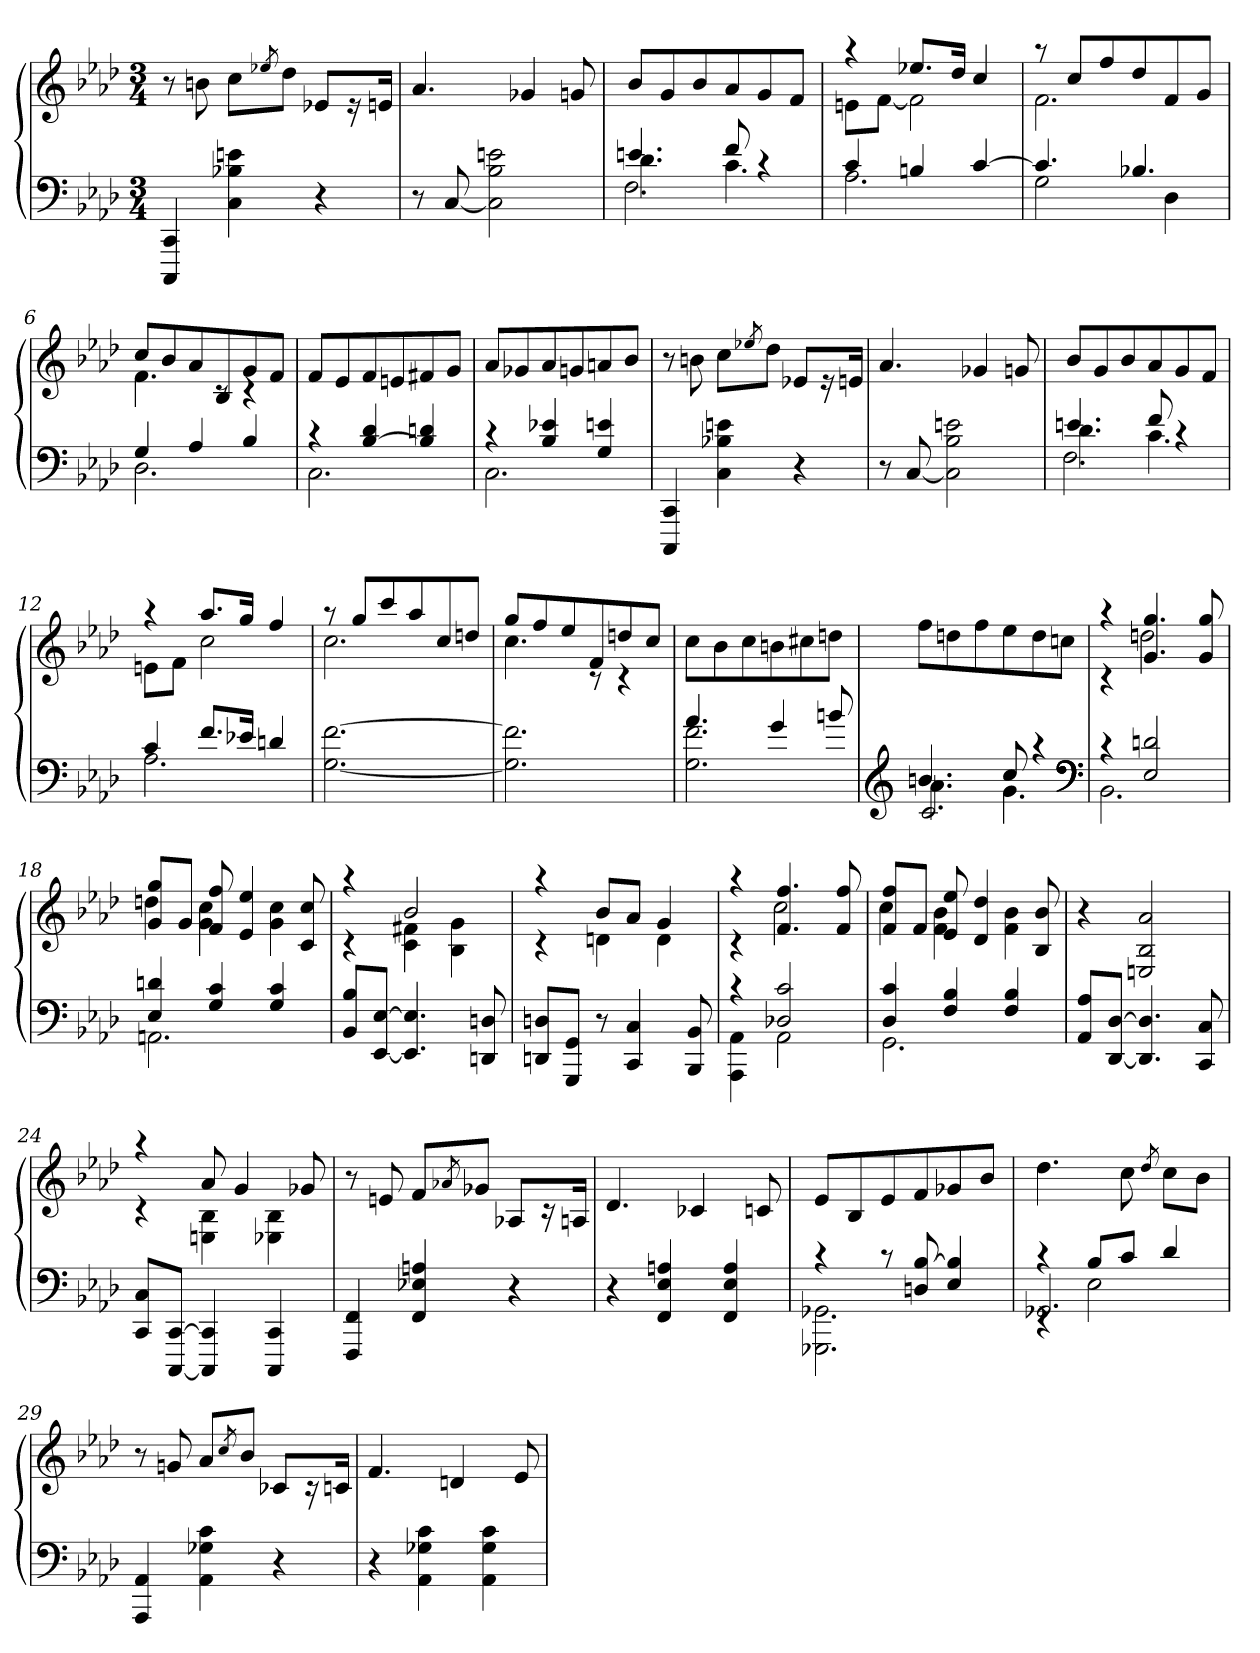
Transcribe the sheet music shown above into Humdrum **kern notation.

**kern	**kern
*part1	*part1
*staff2	*staff1
*clefF4	*clefG2
*k[b-e-a-d-]	*k[b-e-a-d-]
*f:	*f:
*M3/4	*M3/4
=1	=1
4CCC 4CC	8r
.	8bn
4C 4B-X 4en	8ccL
.	8qee-X/
.	8dd-J
4r	8e-XL
.	16r
.	16enJk
=2	=2
8r	4.a-
[8C	.
2C] 2B- 2en	.
.	4g-X
.	8gn
=3	=3
*^	*
*	*^	*
4.en	4.d-	2.F\	8b-L
.	.	.	8g
.	.	.	8b-
8f	4.c	.	8a-
4rc	.	.	8g
.	.	.	8fJ
*	*v	*v	*
=4	=4	=4
*	*	*^
4c	2.A-	4raa	8enL
.	.	.	[8fJ
4Bn	.	8.ee-XL	2f]
.	.	16dd-Jk	.
[4c	.	4cc	.
=5	=5	=5	=5
4.c]	2G	8raa	2.f
.	.	8ccL	.
.	.	8ff	.
4.B-X	.	8dd-	.
.	4D-	8f	.
.	.	8gJ	.
=6	=6	=6	=6
4G	2.D-	8ccL	4.f
.	.	8b-	.
4A-	.	8a-	.
.	.	8B-	8rc
4B-	.	8g	4rc
.	.	8fJ	.
*	*	*v	*v
=7	=7	=7
4rc	2.C	8fL
.	.	8e-
[4B- 4d-	.	8f
.	.	8en
4B-] 4dn	.	8f#X
.	.	8gJ
=8	=8	=8
4rc	2.C	8a-L
.	.	8g-X
4B- 4e-X	.	8a-
.	.	8gn
4G 4en	.	8an
.	.	8b-J
*v	*v	*
=9	=9
4CCC 4CC	8r
.	8bn
4C 4B-X 4en	8ccL
.	8qee-X/
.	8dd-J
4r	8e-XL
.	16r
.	16enJk
=10	=10
8r	4.a-
[8C	.
2C] 2B- 2en	.
.	4g-X
.	8gn
=11	=11
*^	*
*	*^	*
4.en	4.d-	2.F\	8b-L
.	.	.	8g
.	.	.	8b-
8f	4.c	.	8a-
4rc	.	.	8g
.	.	.	8fJ
*	*v	*v	*
=12	=12	=12
*	*	*^
4c	2.A-	4raa	8enL
.	.	.	8fJ
8.fL	.	8.aa-L	2cc
16e-XJk	.	16ggJk	.
4dn	.	4ff	.
*v	*v	*	*
=13	=13	=13
[2.G [2.f	8raa	2.cc
.	8ggL	.
.	8ccc	.
.	8aa-	.
.	8cc	.
.	8ddnJ	.
=14	=14	=14
2.G] 2.f]	8ggL	4.cc
.	8ff	.
.	8ee-	.
.	8f	8rc
.	8ddn	4rc
.	8ccJ	.
*	*v	*v
=15	=15
*^	*
4.a-	2.G 2.f	8ccL
.	.	8b-
.	.	8cc
4g	.	8bn
.	.	8cc#X
8bn	.	8ddnJ
*v	*v	*
=16	=16
*clefG2	*
*^	*
*	*^	*
4.bn	4.a-	2.c/	8ffL
.	.	.	8ddn
.	.	.	8ff
8cc	4.g	.	8ee-
4raa	.	.	8dd
.	.	.	8ccnJ
*v	*v	*v	*
*clefF4	*
=17	=17
*^	*^
4rc	2.BB-	4raa	4rc
2E- 2dn	.	4.g 4.gg	2ddn
.	.	8g 8gg	.
=18	=18	=18	=18
4E- 4dn	2.AAn	8g 8ggL	4ddn
.	.	8gJ	.
4G 4c	.	8f 8ff	4g 4cc
.	.	4e- 4ee-	.
4G 4c	.	.	4g 4cc
.	.	8c 8cc	.
*v	*v	*	*
=19	=19	=19
8BB- 8B-L	4raa	4rc
[8EE- [8E-J	.	.
4.EE-] 4.E-]	2b-	4c 4f#X
.	.	4B- 4g
8DDn 8Dn	.	.
=20	=20	=20
8DDn 8DnL	4raa	4rc
8GGG 8GGJ	.	.
8r	8b-L	4dn
4CC 4C	8a-J	.
.	4g	4d
8BBB- 8BB-	.	.
=21	=21	=21
*^	*	*
4rc	4AAA- 4AA-	4raa	4rc
2D-X 2c	2AA-	4.f 4.ff	2cc
.	.	8f 8ff	.
=22	=22	=22	=22
4D- 4c	2.GG	8f 8ffL	4cc
.	.	8fJ	.
4F 4B-	.	8e- 8ee-	4f 4b-
.	.	4d- 4dd-	.
4F 4B-	.	.	4f 4b-
.	.	8B- 8b-	.
*v	*v	*	*
*	*v	*v
=23	=23
8AA- 8A-L	4r
[8DD- [8D-J	.
4.DD-] 4.D-]	2En 2B- 2a-
8CC 8C	.
=24	=24
*	*^
8CC 8CL	4raa	4rc
[8CCC [8CCJ	.	.
4CCC] 4CC]	8a-	4En 4B-
.	4g	.
4CCC 4CC	.	4E-X 4B-
.	8g-X	.
*	*v	*v
=25	=25
4FFF 4FF	8r
.	8en
4FF 4E-X 4An	8fL
.	8qa-X/
.	8g-XJ
4r	8A-XL
.	16r
.	16AnJk
=26	=26
4r	4.d-
4FF 4E- 4An	.
.	4c-X
4FF 4E- 4A	.
.	8cn
=27	=27
*^	*
4rc	2.GGG-X 2.GG-X	8e-L
.	.	8B-
8rc	.	8e-
8Dn [8B-	.	8f
4E- 4B-]	.	8g-X
.	.	8b-J
=28	=28	=28
*	*^	*
4rc	4rEE	2.GG-X/	4.dd-
8B-L	2E-	.	.
8cJ	.	.	8cc
.	.	.	8qdd-/
4d-	.	.	8ccL
.	.	.	8b-J
*v	*v	*v	*
=29	=29
4AAA- 4AA-	8r
.	8gn
4AA- 4G-X 4c	8a-L
.	8qcc/
.	8b-J
4r	8c-XL
.	16r
.	16cnJk
=30	=30
4r	4.f
4AA- 4G-X 4c	.
.	4dn
4AA- 4G- 4c	.
.	8e-
=	=
*-	*-
